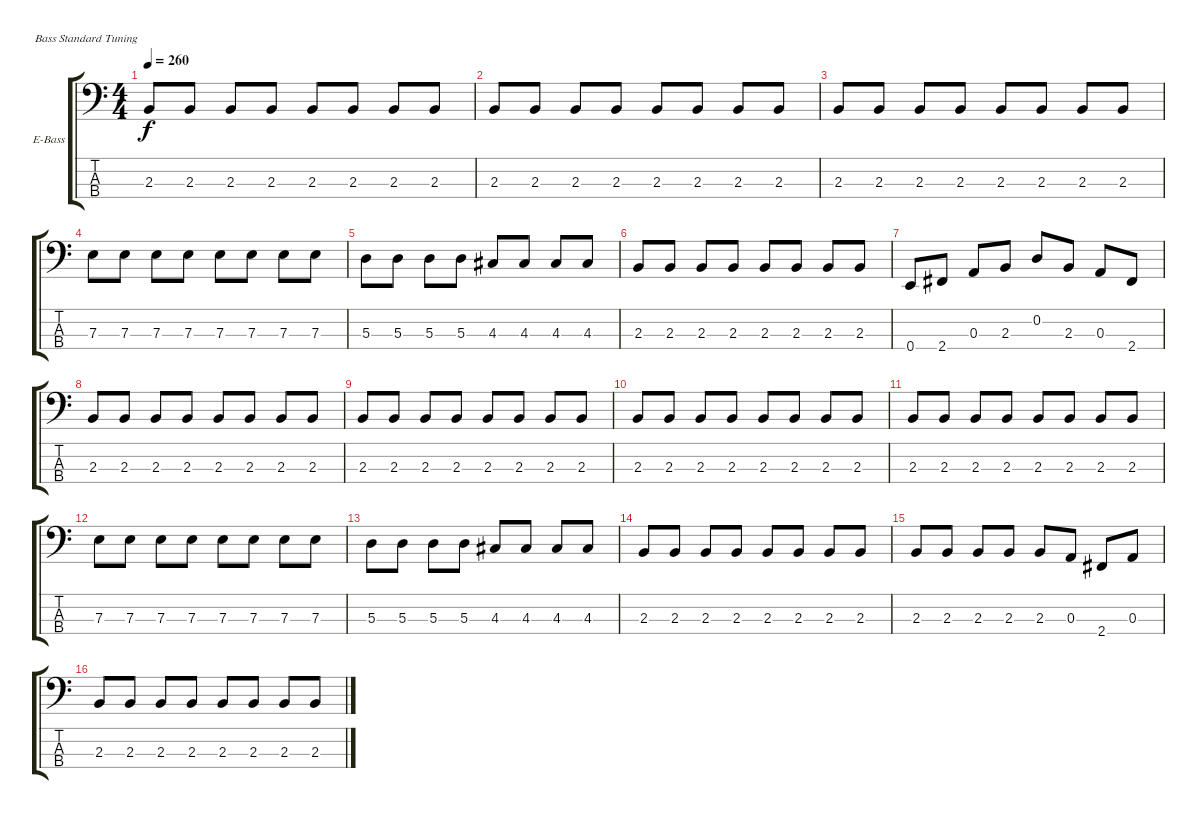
\defaultSystemsLayout 4
\bracketExtendMode groupsimilarinstruments
\firstSystemTrackNameOrientation horizontal
\otherSystemsTrackNameOrientation horizontal
\track ("Peter Baltes" "E-Bass") {instrument electricbassfinger}
\staff {score tabs}
\tuning (G2 D2 A1 E1)
\ts (4 4)
\tempo 260
\clef f4
\ks c
2.3.8{dy f} 2.3.8 2.3.8 2.3.8 2.3.8 2.3.8 2.3.8 2.3.8 |
2.3.8 2.3.8 2.3.8 2.3.8 2.3.8 2.3.8 2.3.8 2.3.8 |
2.3.8 2.3.8 2.3.8 2.3.8 2.3.8 2.3.8 2.3.8 2.3.8 |
7.3.8 7.3.8 7.3.8 7.3.8 7.3.8 7.3.8 7.3.8 7.3.8 |
5.3.8 5.3.8 5.3.8 5.3.8 4.3.8 4.3.8 4.3.8 4.3.8 |
2.3.8 2.3.8 2.3.8 2.3.8 2.3.8 2.3.8 2.3.8 2.3.8 |
0.4.8 2.4.8 0.3.8 2.3.8 0.2.8 2.3.8 0.3.8 2.4.8 |
2.3.8 2.3.8 2.3.8 2.3.8 2.3.8 2.3.8 2.3.8 2.3.8 |
2.3.8 2.3.8 2.3.8 2.3.8 2.3.8 2.3.8 2.3.8 2.3.8 |
2.3.8 2.3.8 2.3.8 2.3.8 2.3.8 2.3.8 2.3.8 2.3.8 |
2.3.8 2.3.8 2.3.8 2.3.8 2.3.8 2.3.8 2.3.8 2.3.8 |
7.3.8 7.3.8 7.3.8 7.3.8 7.3.8 7.3.8 7.3.8 7.3.8 |
5.3.8 5.3.8 5.3.8 5.3.8 4.3.8 4.3.8 4.3.8 4.3.8 |
2.3.8 2.3.8 2.3.8 2.3.8 2.3.8 2.3.8 2.3.8 2.3.8 |
2.3.8 2.3.8 2.3.8 2.3.8 2.3.8 0.3.8 2.4.8 0.3.8 |
2.3.8 2.3.8 2.3.8 2.3.8 2.3.8 2.3.8 2.3.8 2.3.8
